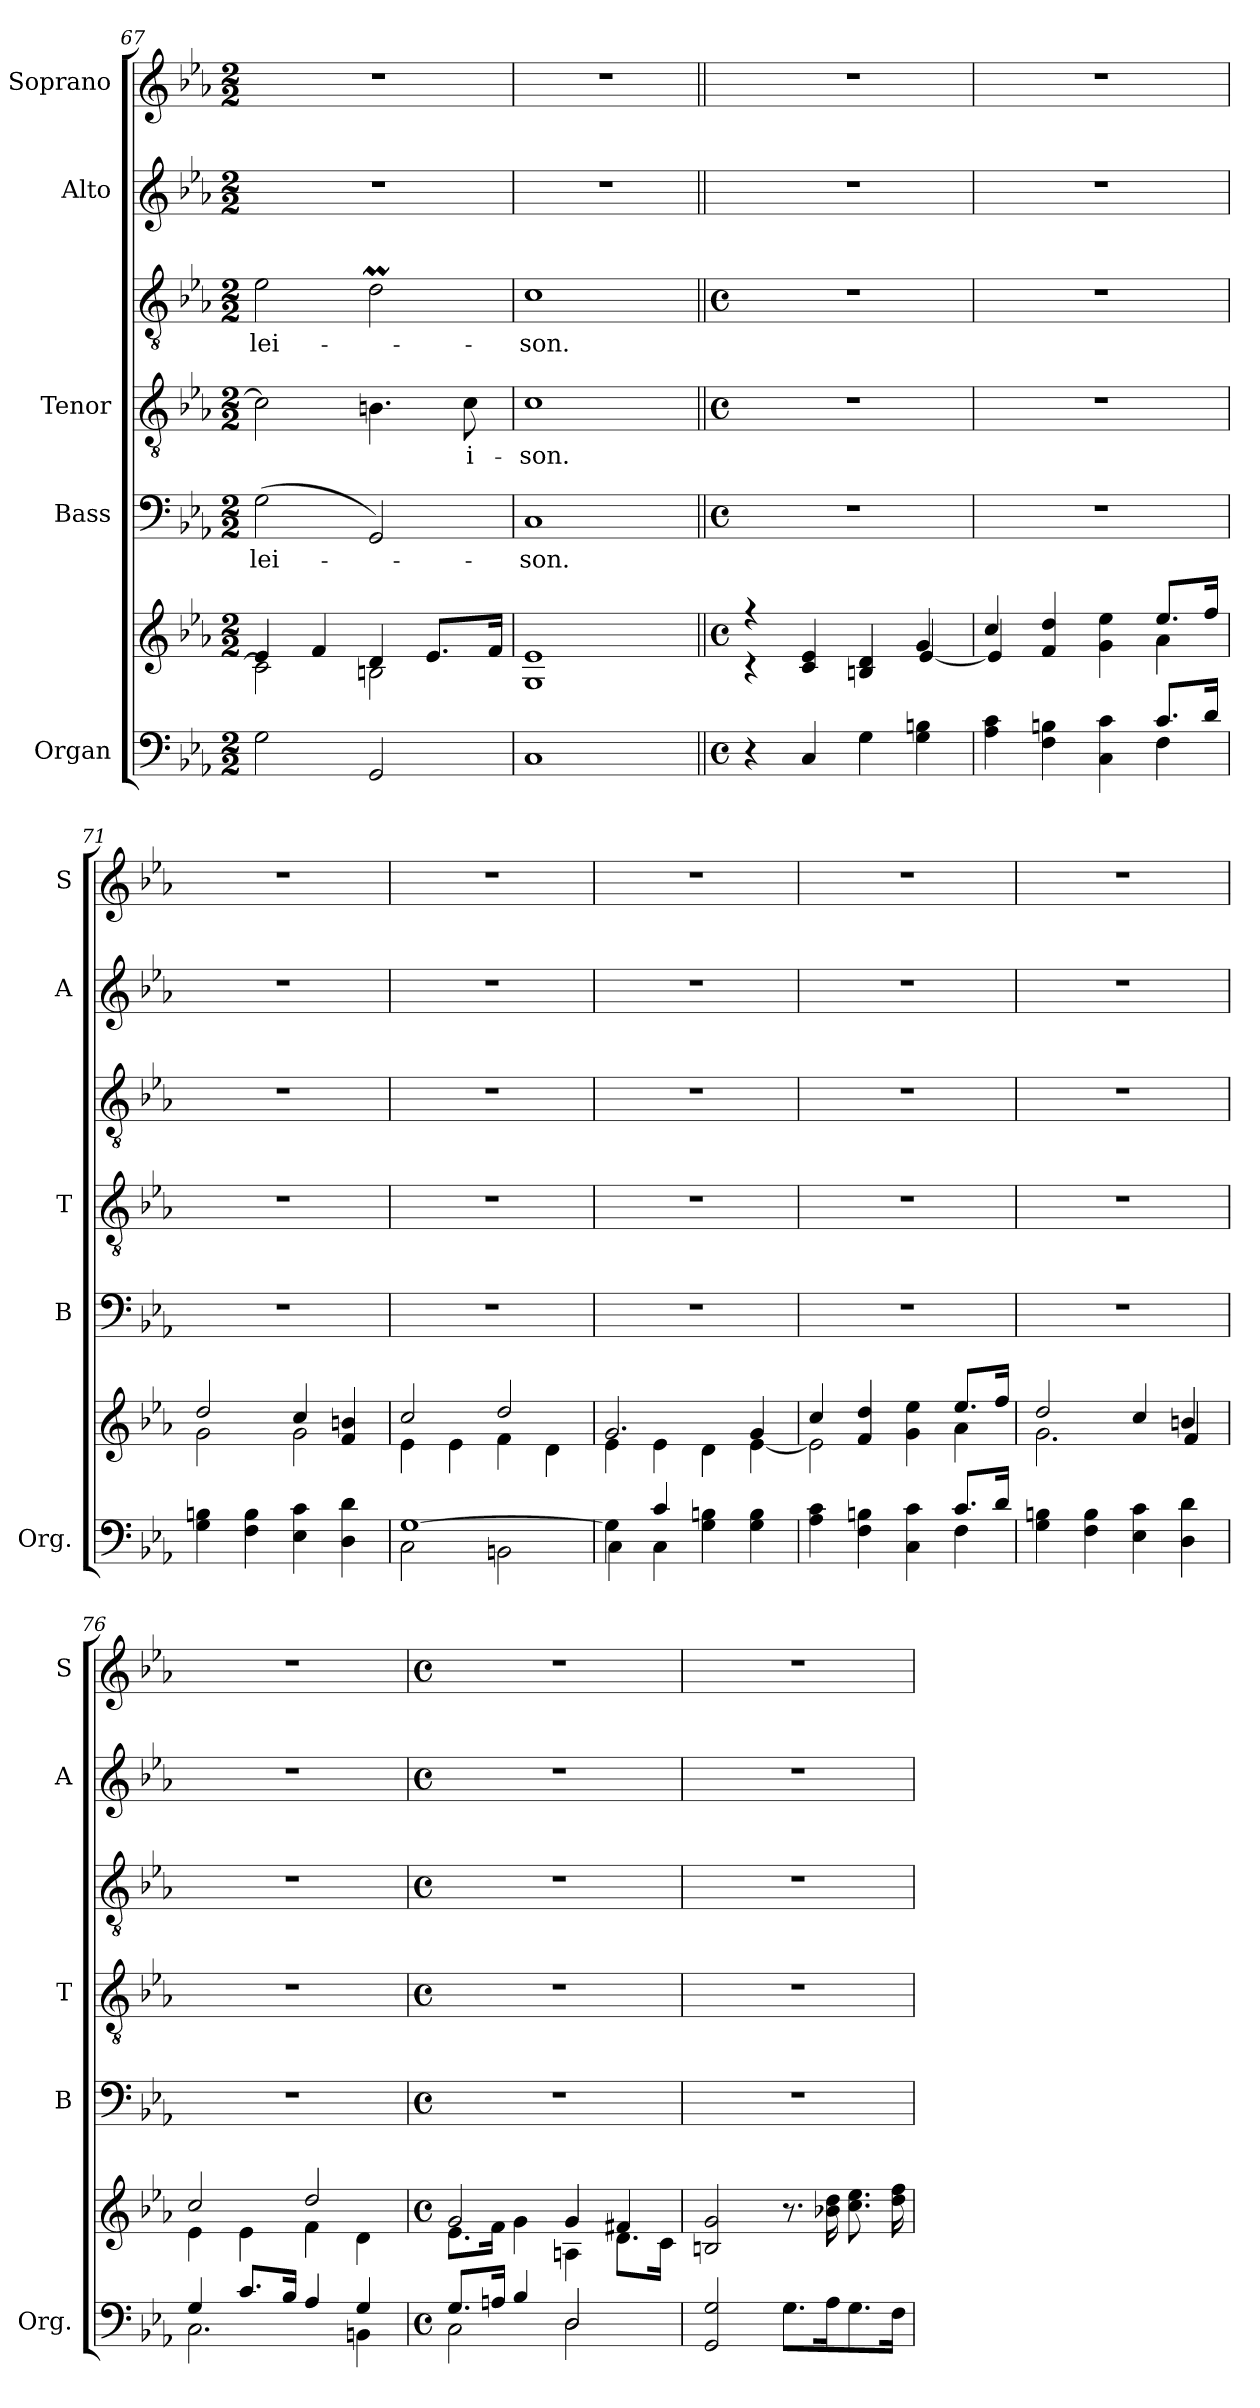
**kern	**kern	**kern	**text	**kern	**text	**kern	**text	**kern	**kern
*part5	*part5	*part4	*part4	*part3	*part3	*part3	*part3	*part2	*part1
*staff7	*staff6	*staff5	*staff5	*staff4	*staff4	*staff3	*staff3	*staff2	*staff1
*I"Organ	*	*I"Bass	*	*I"Tenor	*	*	*	*I"Alto	*I"Soprano
*I'Org.	*	*I'B	*	*I'T	*	*	*	*I'A	*I'S
!!LO:LB:g=z
*clefF4	*clefG2	*clefF4	*	*clefGv2	*	*clefGv2	*	*clefG2	*clefG2
*k[b-e-a-]	*k[b-e-a-]	*k[b-e-a-]	*	*k[b-e-a-]	*	*k[b-e-a-]	*	*k[b-e-a-]	*k[b-e-a-]
*E-:	*E-:	*E-:	*	*E-:	*	*E-:	*	*E-:	*E-:
*M2/2	*M2/2	*M2/2	*	*M2/2	*	*M2/2	*	*M2/2	*M2/2
=67	=67	=67	=67	=67	=67	=67	=67	=67	=67
*^	*^	*	*	*	*	*	*	*	*
!	!	!	!	!	!LO:LY:b	!	!	!	!LO:LY:b	!	!
2G\	2ryy	4e-	2c\]	(2G\	-lei-	2c]	.	2e-	lei-	1r	1r
.	.	4f	.	.	.	.	.	.	.	.	.
2GG	2ryy	4d	2Bn\	2GG)	.	4.Bn	.	2dm	.	.	.
.	.	8.e-L	.	.	.	.	.	.	.	.	.
!	!	!	!	!	!	!	!LO:LY:b	!	!	!	!
.	.	.	.	.	.	8c	i-	.	.	.	.
.	.	16fJ	.	.	.	.	.	.	.	.	.
=68	=68	=68	=68	=68	=68	=68	=68	=68	=68	=68	=68
!	!	!	!	!	!LO:LY:b	!	!LO:LY:b	!	!LO:LY:b	!	!
1C	2ryy	1e-	1G\	1C	son.	1c	son.	1c	-son.	1r	1r
.	2ryy	.	.	.	.	.	.	.	.	.	.
=69||	=69||	=69||	=69||	=69||	=69||	=69||	=69||	=69||	=69||	=69||	=69||
*M4/4	*	*M4/4	*	*M4/4	*	*M4/4	*	*M4/4	*	*	*
*met(c)	*	*met(c)	*	*met(c)	*	*met(c)	*	*met(c)	*	*	*
4r	2ryy	4r	4r	1r	.	1r	.	1r	.	1r	1r
4C	.	4c 4e-	4ryy	.	.	.	.	.	.	.	.
4G\	2ryy	4Bn 4d	4ryy	.	.	.	.	.	.	.	.
4G\ 4Bn\	.	4g	[4e-/	.	.	.	.	.	.	.	.
=70	=70	=70	=70	=70	=70	=70	=70	=70	=70	=70	=70
4A-\ 4c\	2ryy	4cc/	4e-/]	1r	.	1r	.	1r	.	1r	1r
4F\ 4Bn\	.	4f 4dd	4ryy	.	.	.	.	.	.	.	.
4C\ 4c\	4ryy	4g\ 4ee-\	4ryy	.	.	.	.	.	.	.	.
8.c/L	4F\	8.ee-/L	4a-\	.	.	.	.	.	.	.	.
16d/J	.	16ff/J	.	.	.	.	.	.	.	.	.
=71	=71	=71	=71	=71	=71	=71	=71	=71	=71	=71	=71
4G\ 4Bn\	2ryy	2dd	2g\	1r	.	1r	.	1r	.	1r	1r
4F\ 4B\	.	.	.	.	.	.	.	.	.	.	.
4E-\ 4c\	2ryy	4cc/	2g\	.	.	.	.	.	.	.	.
4D\ 4d\	.	4f 4bn	.	.	.	.	.	.	.	.	.
=72	=72	=72	=72	=72	=72	=72	=72	=72	=72	=72	=72
[1G	2C\	2cc/	4e-\	1r	.	1r	.	1r	.	1r	1r
.	.	.	4e-\	.	.	.	.	.	.	.	.
.	2BBn\	2dd/	4f\	.	.	.	.	.	.	.	.
.	.	.	4d\	.	.	.	.	.	.	.	.
=73	=73	=73	=73	=73	=73	=73	=73	=73	=73	=73	=73
4G\]	4C\	2.g	4e-\	1r	.	1r	.	1r	.	1r	1r
4c	4C\	.	4e-\	.	.	.	.	.	.	.	.
4G\ 4Bn\	2ryy	.	4d\	.	.	.	.	.	.	.	.
4G\ 4B\	.	4g	[4e-\	.	.	.	.	.	.	.	.
=74	=74	=74	=74	=74	=74	=74	=74	=74	=74	=74	=74
4A-\ 4c\	2ryy	4cc/	2e-\]	1r	.	1r	.	1r	.	1r	1r
4F\ 4Bn\	.	4f 4dd	.	.	.	.	.	.	.	.	.
4C\ 4c\	4ryy	4g\ 4ee-\	4ryy	.	.	.	.	.	.	.	.
8.c/L	4F\	8.ee-/L	4a-\	.	.	.	.	.	.	.	.
16d/J	.	16ff/J	.	.	.	.	.	.	.	.	.
=75	=75	=75	=75	=75	=75	=75	=75	=75	=75	=75	=75
4G\ 4Bn\	2ryy	2dd/	2.g\	1r	.	1r	.	1r	.	1r	1r
4F\ 4B\	.	.	.	.	.	.	.	.	.	.	.
4E-\ 4c\	2ryy	4cc/	.	.	.	.	.	.	.	.	.
4D\ 4d\	.	4bn/	4f/	.	.	.	.	.	.	.	.
=76	=76	=76	=76	=76	=76	=76	=76	=76	=76	=76	=76
4G/	2.C\	2cc/	4e-\	1r	.	1r	.	1r	.	1r	1r
8.c/L	.	.	4e-\	.	.	.	.	.	.	.	.
16B-/J	.	.	.	.	.	.	.	.	.	.	.
4A-/	.	2dd/	4f\	.	.	.	.	.	.	.	.
4G	4BBn\	.	4d\	.	.	.	.	.	.	.	.
!!LO:LB:g=z
=77	=77	=77	=77	=77	=77	=77	=77	=77	=77	=77	=77
*M4/4	*	*M4/4	*	*M4/4	*	*M4/4	*	*M4/4	*	*M4/4	*M4/4
*met(c)	*	*met(c)	*	*met(c)	*	*met(c)	*	*met(c)	*	*met(c)	*met(c)
8.G/L	2C\	2g	8.e-\L	1r	.	1r	.	1r	.	1r	1r
16An/J	.	.	16f\J	.	.	.	.	.	.	.	.
4B-/	.	.	4g\	.	.	.	.	.	.	.	.
2D	2D\	4g	4An\	.	.	.	.	.	.	.	.
.	.	4f#X	8.d\L	.	.	.	.	.	.	.	.
.	.	.	16c\J	.	.	.	.	.	.	.	.
=78	=78	=78	=78	=78	=78	=78	=78	=78	=78	=78	=78
2GG 2G	2ryy	2Bn 2g	2ryy	1r	.	1r	.	1r	.	1r	1r
8.G\L	2ryy	8.r	2ryy	.	.	.	.	.	.	.	.
16A-\	.	16b-X\ 16dd\LL	.	.	.	.	.	.	.	.	.
8.G\	.	8.cc\ 8.ee-\	.	.	.	.	.	.	.	.	.
16F\J	.	16dd\ 16ff\J	.	.	.	.	.	.	.	.	.
*v	*v	*	*	*	*	*	*	*	*	*	*
*	*v	*v	*	*	*	*	*	*	*	*
=	=	=	=	=	=	=	=	=	=
*-	*-	*-	*-	*-	*-	*-	*-	*-	*-
